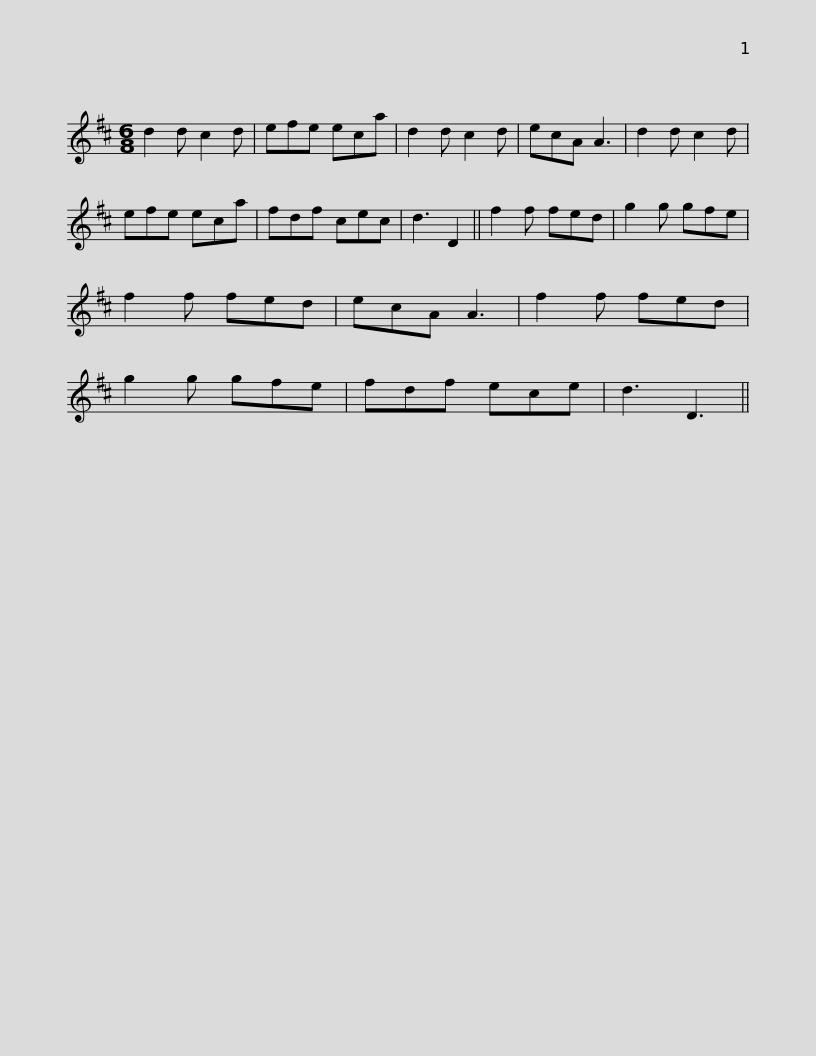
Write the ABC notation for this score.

X:1
L:1/8
M:6/8
I:linebreak $
K:D
V:1 treble
V:1
 d2 d c2 d | efe eca | d2 d c2 d | ecA A3 | d2 d c2 d | %5
 efe eca | fdf cec | d3 D2 || f2 f fed |$ g2 g gfe | %10
 f2 f fed | ecA A3 | f2 f fed | g2 g gfe | fdf ece | %15
 d3 D3 || %16
